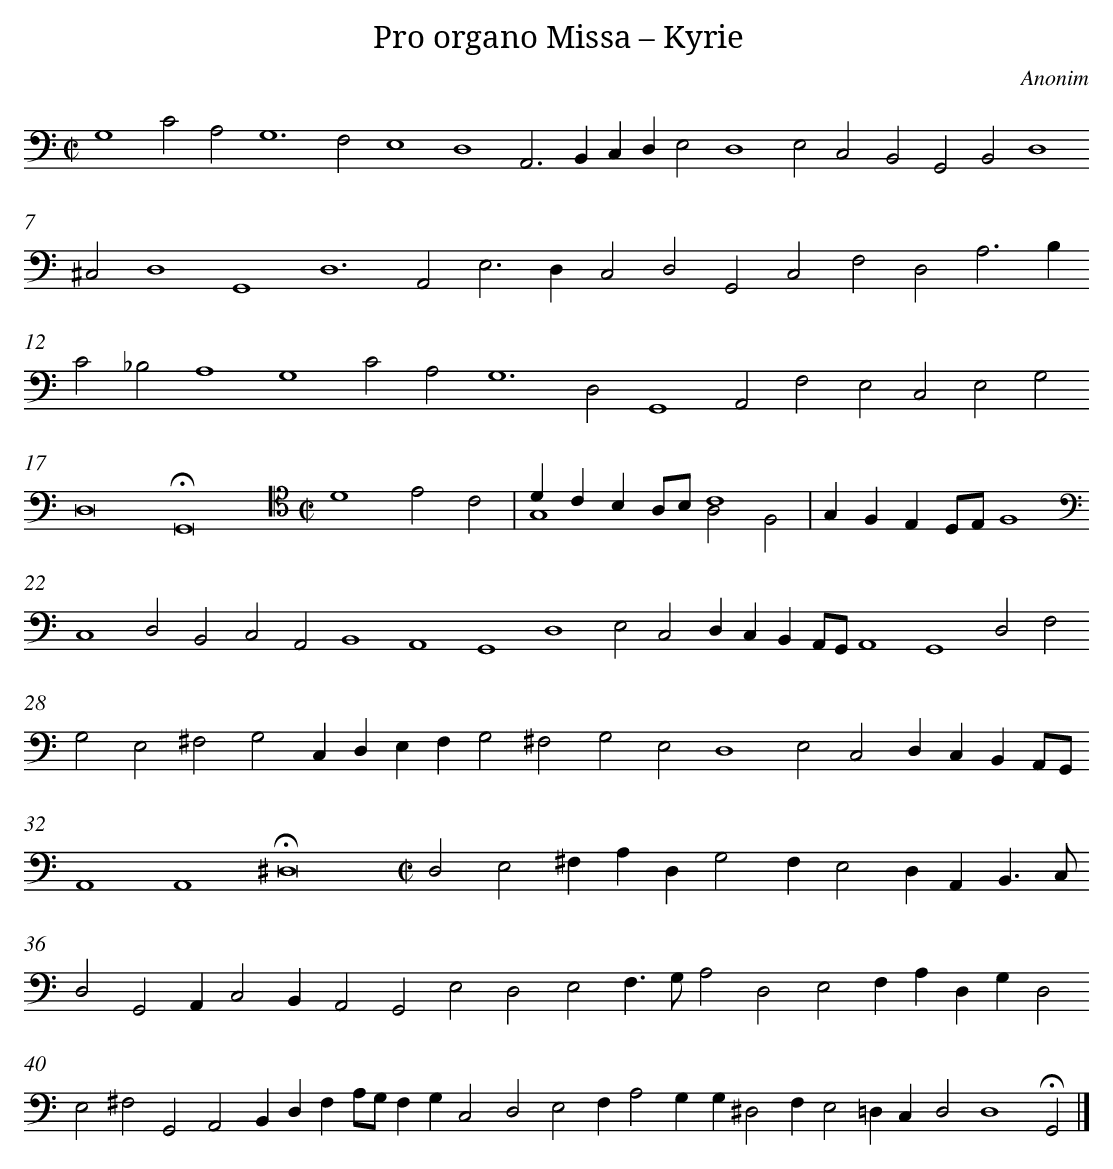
X:1
T: Pro organo Missa – Kyrie
C: Anonim
L: 1/4
M: C|
K: C clef=bass
G,4C2A,2 [|]
G,6F,2 [|]
E,4D,4 [|]
A,,2>B,,2C,D,E,2 [|]
D,4E,2C,2 [|]
B,,2G,,2B,,2D,4 [|]
^C,2D,4 [|]
G,,4D,6 [|]
A,,2E,3D, [|]
C,2D,2G,,2C,2 [|]
F,2D,2A,3B, [|]
C2_B,2A,4 [|]
G,4C2A,2 [|]
G,6D,2 [|]
G,,4A,,2F,2 [|]
E,2C,2E,2G,2 [|]
D,8 [|]
!fermata!G,,8[K:clef=tenor] [|]
[M:C|]D4E2C2 |
DCB,A,/B,/C4 & G,4A,2F,2 |
G,F,E,D,/E,/F,4[K:clef=bass] [|]
C,4D,2B,,2 [|]
C,2A,,2B,,4 [|]
A,,4G,,4 [|]
D,4E,2C,2 [|]
D,C,B,,A,,/G,,/A,,4 [|]
G,,4D,2F,2 [|]
G,2E,2^F,2G,2 [|]
C,D,E,F,G,2^F,2 [|]
G,2E,2D,4 [|]
E,2C,2D,C,B,,A,,/G,,/ [|]
A,,4A,,4 [|]
!fermata!^D,8 [|]
[M:C|]D,2E,2^F,A,D,G,2 [|]
F,E,2D,A,,B,,3/C,/ [|]
D,2G,,2A,,C,2B,, [|]
A,,2G,,2E,2D,2 [|]
E,2F,>G,A,2D,2 [|]
E,2F,A,D,G,D,2 [|]
E,2^F,2G,,2A,,2 [|]
B,,D,F,A,/G,/F,G,C,2 [|]
D,2E,2F,A,2G, [|]
G,^D,2F,E,2=D,C, [|]
D,2D,4!fermata!G,,2 |]
